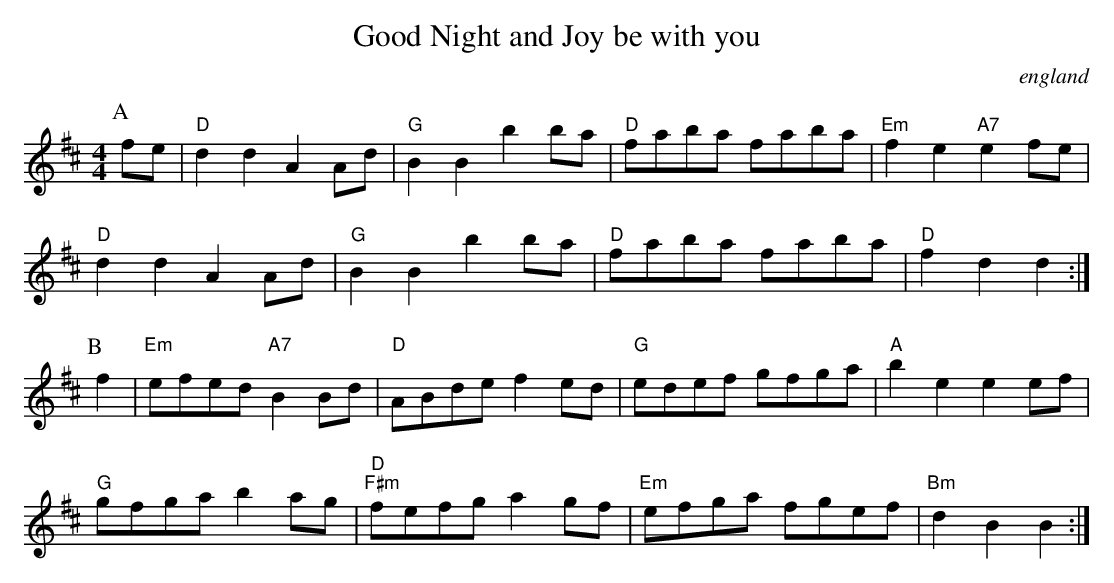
X:1
T:Good Night and Joy be with you
O:england
M:4/4
L:1/4
K:D
P:A
f/2e/2|"D"dd AA/2d/2|"G"BB bb/2a/2|"D"f/2a/2b/2a/2 f/2a/2b/2a/2|\
"Em"fe "A7"ef/2e/2|
"D"dd AA/2d/2|"G"BB bb/2a/2|"D"f/2a/2b/2a/2 f/2a/2b/2a/2|"D"fd d:|
K:D
P:B
f|"Em"e/2f/2e/2d/2 "A7"BB/2d/2|"D"A/2B/2d/2e/2 fe/2d/2|\
"G"e/2d/2e/2f/2 g/2f/2g/2a/2|"A"be ee/2f/2|
"G"g/2f/2g/2a/2 ba/2g/2|"D""F#m"f/2e/2f/2g/2 ag/2f/2|\
"Em"e/2f/2g/2a/2 f/2g/2e/2f/2|"Bm"dB B:|
